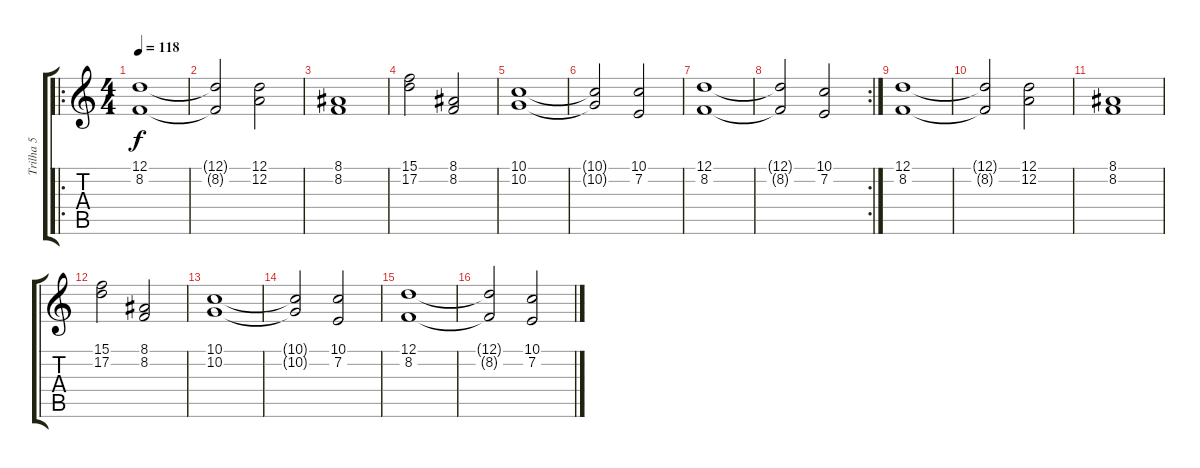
\track ("Trilha 5" "Trilha 5") {instrument stringensemble2}
\staff {score tabs}
\tuning (D4 A3 F3 C3 G2 D2) {hide}
\ro
\ts (4 4)
\tempo 118
\clef g2
\ks c
(12.1 8.2).1{dy f} |
(12.1{t} 8.2{t}).2 (12.1 12.2).2 |
(8.1 8.2).1 |
(15.1 17.2).2 (8.1 8.2).2 |
(10.1 10.2).1 |
(10.1{t} 10.2{t}).2 (10.1 7.2).2 |
(12.1 8.2).1 |
\rc 2
(12.1{t} 8.2{t}).2 (10.1 7.2).2 |
(12.1 8.2).1 |
(12.1{t} 8.2{t}).2 (12.1 12.2).2 |
(8.1 8.2).1 |
(15.1 17.2).2 (8.1 8.2).2 |
(10.1 10.2).1 |
(10.1{t} 10.2{t}).2 (10.1 7.2).2 |
(12.1 8.2).1 |
(12.1{t} 8.2{t}).2 (10.1 7.2).2
